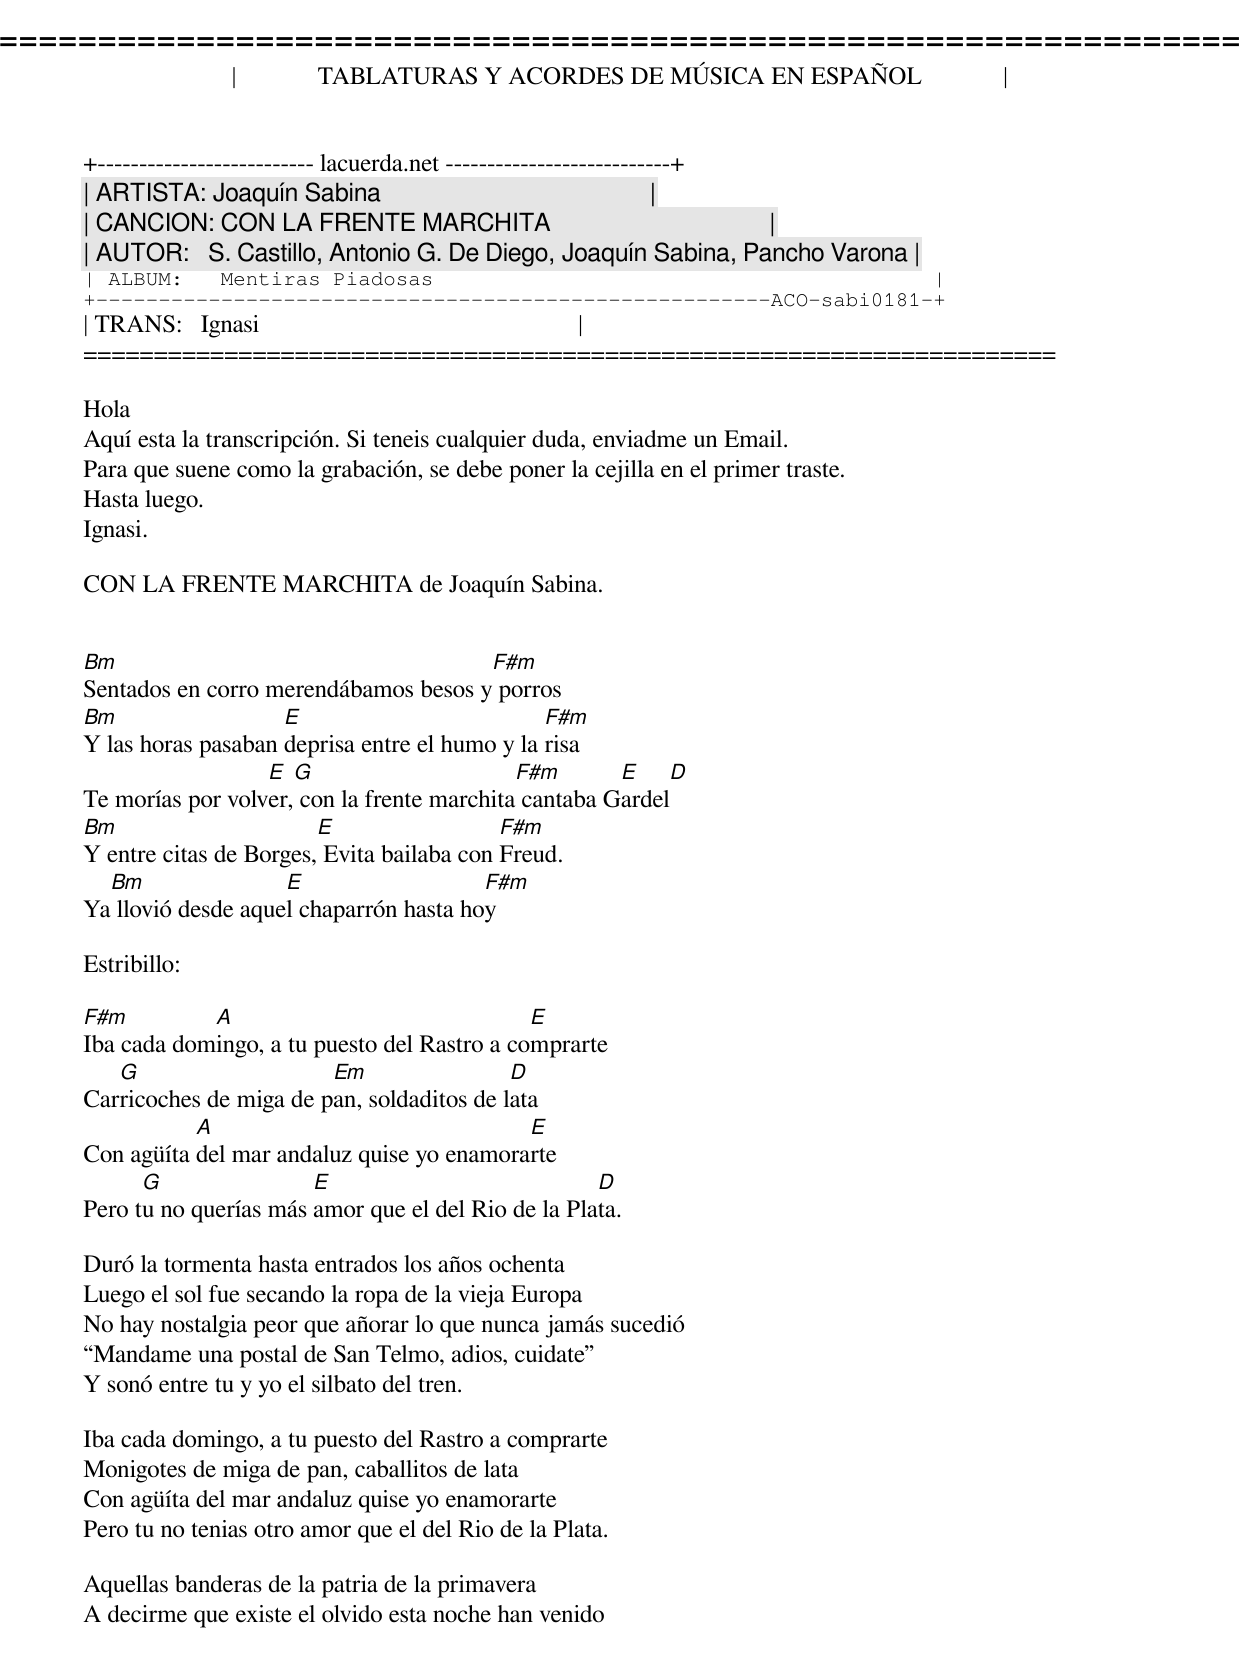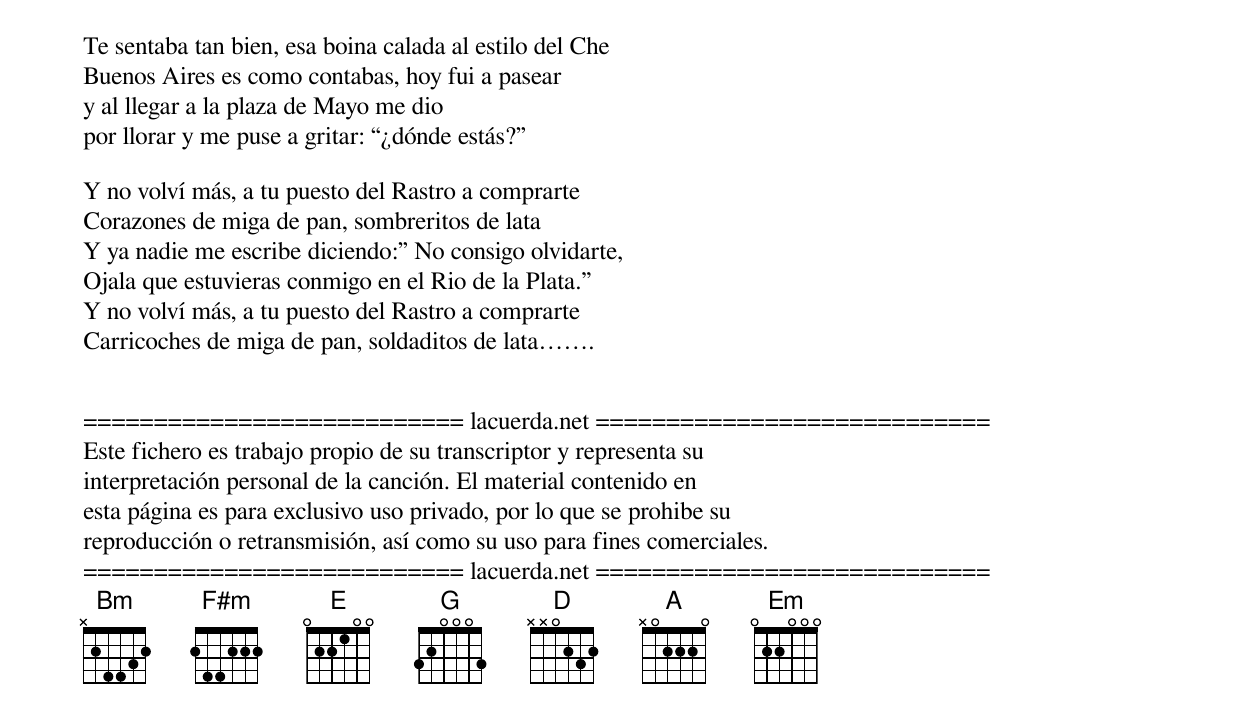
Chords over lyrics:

=====================================================================
|             TABLATURAS Y ACORDES DE MÚSICA EN ESPAÑOL             |
+-------------------------- lacuerda.net ---------------------------+
| ARTISTA: Joaquín Sabina                                           |
| CANCION: CON LA FRENTE MARCHITA                                   |
| AUTOR:   S. Castillo, Antonio G. De Diego, Joaquín Sabina, Pancho Varona |
| ALBUM:   Mentiras Piadosas                                        |
+------------------------------------------------------ACO-sabi0181-+
| TRANS:   Ignasi                                                   |
=====================================================================

Hola
Aquí esta la transcripción. Si teneis cualquier duda, enviadme un Email.
Para que suene como la grabación, se debe poner la cejilla en el primer traste.
Hasta luego.
Ignasi.

CON LA FRENTE MARCHITA de Joaquín Sabina.


Bm                                    F#m
Sentados en corro merendábamos besos y porros
Bm                  E                          F#m
Y las horas pasaban deprisa entre el humo y la risa
                  E  G                      F#m       E     D
Te morías por volver, con la frente marchita cantaba Gardel
Bm                      E                  F#m
Y entre citas de Borges, Evita bailaba con Freud.
  Bm                E                   F#m
Ya llovió desde aquel chaparrón hasta hoy

Estribillo:

F#m         A                                E
Iba cada domingo, a tu puesto del Rastro a comprarte
   G                    Em                 D
Carricoches de miga de pan, soldaditos de lata
           A                               E
Con agüíta del mar andaluz quise yo enamorarte
      G                E                            D
Pero tu no querías más amor que el del Rio de la Plata.

Duró la tormenta hasta entrados los años ochenta
Luego el sol fue secando la ropa de la vieja Europa
No hay nostalgia peor que añorar lo que nunca jamás sucedió
Mandame una postal de San Telmo, adios, cuidate
Y sonó entre tu y yo el silbato del tren.

Iba cada domingo, a tu puesto del Rastro a comprarte
Monigotes de miga de pan, caballitos de lata
Con agüíta del mar andaluz quise yo enamorarte
Pero tu no tenias otro amor que el del Rio de la Plata.

Aquellas banderas de la patria de la primavera
A decirme que existe el olvido esta noche han venido
Te sentaba tan bien, esa boina calada al estilo del Che
Buenos Aires es como contabas, hoy fui a pasear
y al llegar a la plaza de Mayo me dio
por llorar y me puse a gritar: ¿dónde estás?

Y no volví más, a tu puesto del Rastro a comprarte
Corazones de miga de pan, sombreritos de lata
Y ya nadie me escribe diciendo: No consigo olvidarte,
Ojala que estuvieras conmigo en el Rio de la Plata.
Y no volví más, a tu puesto del Rastro a comprarte
Carricoches de miga de pan, soldaditos de lata.


=========================== lacuerda.net ============================
Este fichero es trabajo propio de su transcriptor y representa su
interpretación personal de la canción. El material contenido en
esta página es para exclusivo uso privado, por lo que se prohibe su
reproducción o retransmisión, así como su uso para fines comerciales.
=========================== lacuerda.net ============================
